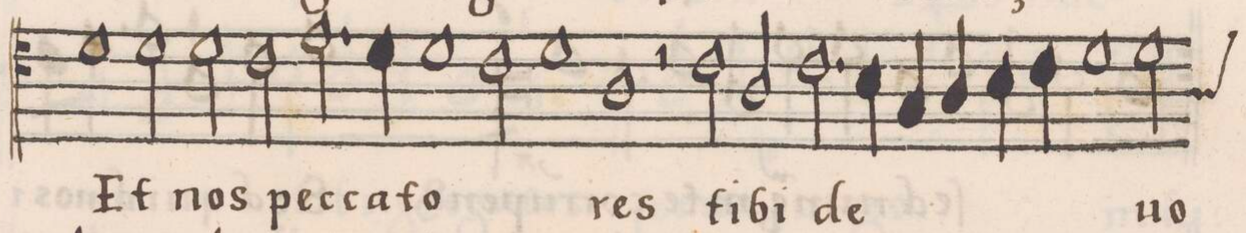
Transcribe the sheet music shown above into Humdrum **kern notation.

**kern	**text
*I"ALTVS	*
*clefC4	*
*k[]	*
*met(c)	*
*M2/1	*
1d	Et
2d\	.
2d\	nos
=21	=21
2c\	pec-
2.e\	-ca-
4d\	.
1d	-to-
=22	=22
2c\	.
1d	.
=23	=23
1A	-res
2r	.
2c\	ti-
=24	=24
2A/	-bi
2.c\	de-
4B\	.
4G/	.
4A/	.
=25	=25
4B\	.
4c\	.
1d	.
*custos:A	*
2d\	-uo-
=26	=26
*-	*-
